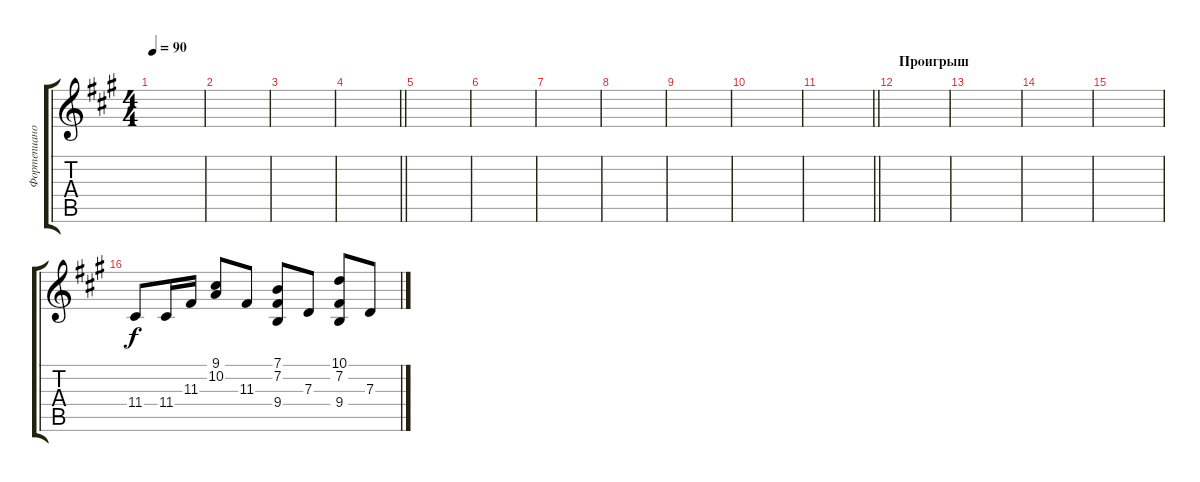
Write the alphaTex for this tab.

\track ("Фортепиано 1" "Фортепиано") {instrument electricgrandpiano}
\staff {score tabs}
\tuning (E4 B3 G3 D3 A2 E2) {hide}
\ts (4 4)
\tempo 90
\clef g2
\ks f#minor
|
|
|
\barLineRight lightlight
|
|
|
|
|
|
|
\barLineRight lightlight
|
\section ("" "Проигрыш")
|
|
|
|
11.4.8 11.4.16 11.3.16 (9.1 10.2).8 11.3.8 (7.1 7.2 9.4).8 7.3.8 (10.1 7.2 9.4).8 7.3.8
